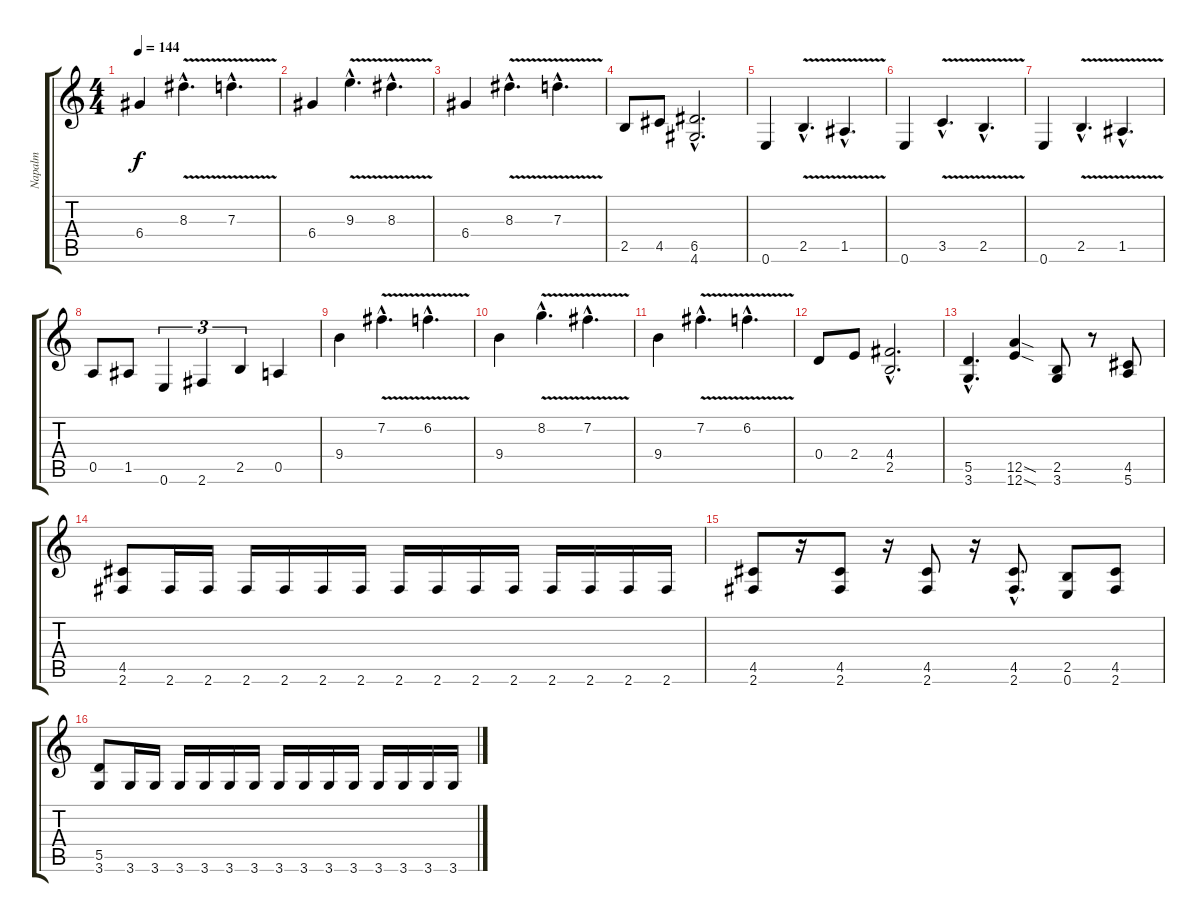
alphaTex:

\track ("Napalm" "Napalm") {instrument overdrivenguitar}
\staff {score tabs}
\tuning (E4 B3 G3 D3 A2 E2) {hide}
\ts (4 4)
\tempo 144
\clef g2
\ks c
6.4.4{dy f} 8.3{v hac}.4{d} 7.3{v hac}.4{d} |
6.4.4 9.3{v hac}.4{d} 8.3{v hac}.4{d} |
6.4.4 8.3{v hac}.4{d} 7.3{v hac}.4{d} |
2.5.8 4.5.8 (6.5{hac} 4.6{hac}).2{d} |
0.6.4 2.5{v hac}.4{d} 1.5{v hac}.4{d} |
0.6.4 3.5{v hac}.4{d} 2.5{v hac}.4{d} |
0.6.4 2.5{v hac}.4{d} 1.5{v hac}.4{d} |
0.5.8 1.5.8 0.6.4{tu (3 2)} 2.6.4{tu (3 2)} 2.5.4{tu (3 2)} 0.5.4 |
9.4.4 7.2{v hac}.4{d} 6.2{v hac}.4{d} |
9.4.4 8.2{v hac}.4{d} 7.2{v hac}.4{d} |
9.4.4 7.2{v hac}.4{d} 6.2{v hac}.4{d} |
0.4.8 2.4.8 (4.4{hac} 2.5{hac}).2{d} |
(5.5{hac} 3.6{hac}).4{d} (12.5{sod} 12.6{sod}).4 (2.5 3.6).8 r.8 (4.5 5.6).8 |
(4.5 2.6).8 2.6.16 2.6.16 2.6.16 2.6.16 2.6.16 2.6.16 2.6.16 2.6.16 2.6.16 2.6.16 2.6.16 2.6.16 2.6.16 2.6.16 |
(4.5 2.6).8 r.16 (4.5 2.6).8 r.16 (4.5 2.6).8 r.16 (4.5{hac} 2.6{hac}).8{d} (2.5 0.6).8 (4.5 2.6).8 |
(5.5 3.6).8 3.6.16 3.6.16 3.6.16 3.6.16 3.6.16 3.6.16 3.6.16 3.6.16 3.6.16 3.6.16 3.6.16 3.6.16 3.6.16 3.6.16
